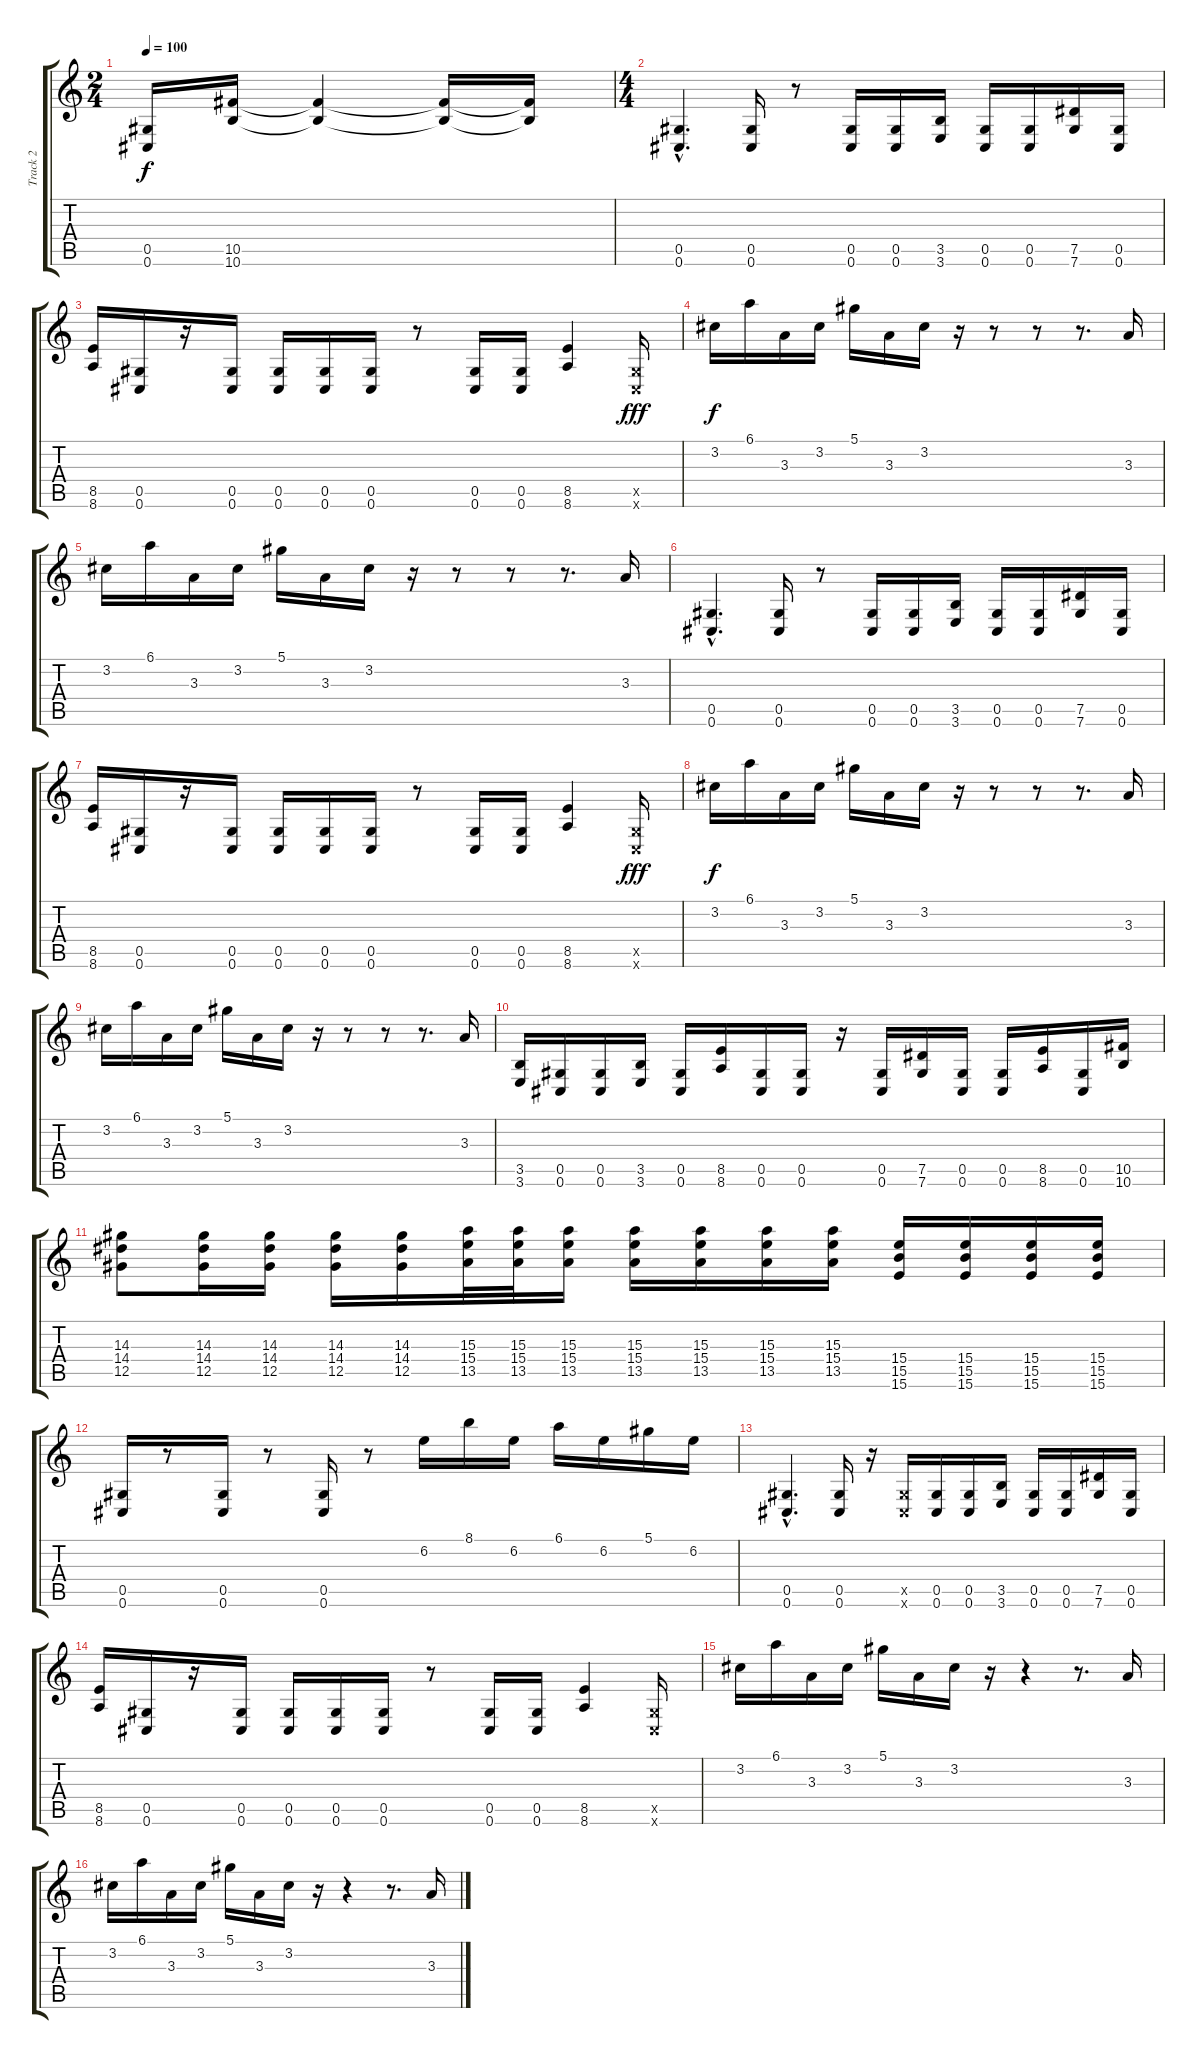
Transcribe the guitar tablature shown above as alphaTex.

\track ("Track 2" "Track 2") {instrument distortionguitar}
\staff {score tabs}
\tuning (Eb4 Bb3 Gb3 Db3 Ab2 Db2) {hide}
\ts (2 4)
\tempo 100
\clef g2
\ks c
(0.5 0.6).16{dy f} (10.5 10.6).16 (10.5{t} 10.6{t}).4 (10.5{t} 10.6{t}).16 (10.5{t} 10.6{t}).16 |
\ts (4 4)
(0.5{hac} 0.6{hac}).4{d} (0.5 0.6).16 r.8 (0.5 0.6).16 (0.5 0.6).16 (3.5 3.6).16 (0.5 0.6).16 (0.5 0.6).16 (7.5 7.6).16 (0.5 0.6).16 |
(8.5 8.6).16 (0.5 0.6).16 r.16 (0.5 0.6).16 (0.5 0.6).16 (0.5 0.6).16 (0.5 0.6).16 r.8 (0.5 0.6).16 (0.5 0.6).16 (8.5 8.6).4 (0.5{x} 0.6{x}).16{dy fff} |
3.2.16{dy f} 6.1.16 3.3.16 3.2.16 5.1.16 3.3.16 3.2.16 r.16 r.8 r.8 r.8{d} 3.3.16 |
3.2.16 6.1.16 3.3.16 3.2.16 5.1.16 3.3.16 3.2.16 r.16 r.8 r.8 r.8{d} 3.3.16 |
(0.5{hac} 0.6{hac}).4{d} (0.5 0.6).16 r.8 (0.5 0.6).16 (0.5 0.6).16 (3.5 3.6).16 (0.5 0.6).16 (0.5 0.6).16 (7.5 7.6).16 (0.5 0.6).16 |
(8.5 8.6).16 (0.5 0.6).16 r.16 (0.5 0.6).16 (0.5 0.6).16 (0.5 0.6).16 (0.5 0.6).16 r.8 (0.5 0.6).16 (0.5 0.6).16 (8.5 8.6).4 (0.5{x} 0.6{x}).16{dy fff} |
3.2.16{dy f} 6.1.16 3.3.16 3.2.16 5.1.16 3.3.16 3.2.16 r.16 r.8 r.8 r.8{d} 3.3.16 |
3.2.16 6.1.16 3.3.16 3.2.16 5.1.16 3.3.16 3.2.16 r.16 r.8 r.8 r.8{d} 3.3.16 |
(3.5 3.6).16 (0.5 0.6).16 (0.5 0.6).16 (3.5 3.6).16 (0.5 0.6).16 (8.5 8.6).16 (0.5 0.6).16 (0.5 0.6).16 r.16 (0.5 0.6).16 (7.5 7.6).16 (0.5 0.6).16 (0.5 0.6).16 (8.5 8.6).16 (0.5 0.6).16 (10.5 10.6).16 |
(14.3 14.4 12.5).8 (14.3 14.4 12.5).16 (14.3 14.4 12.5).16 (14.3 14.4 12.5).16 (14.3 14.4 12.5).16 (15.3 15.4 13.5).32 (15.3 15.4 13.5).32 (15.3 15.4 13.5).16 (15.3 15.4 13.5).16 (15.3 15.4 13.5).16 (15.3 15.4 13.5).16 (15.3 15.4 13.5).16 (15.4 15.5 15.6).16 (15.4 15.5 15.6).16 (15.4 15.5 15.6).16 (15.4 15.5 15.6).16 |
(0.5 0.6).16 r.8 (0.5 0.6).16 r.8 (0.5 0.6).16 r.8 6.2.16 8.1.16 6.2.16 6.1.16 6.2.16 5.1.16 6.2.16 |
(0.5{hac} 0.6{hac}).4{d} (0.5 0.6).16 r.16 (0.5{x} 0.6{x}).16 (0.5 0.6).16 (0.5 0.6).16 (3.5 3.6).16 (0.5 0.6).16 (0.5 0.6).16 (7.5 7.6).16 (0.5 0.6).16 |
(8.5 8.6).16 (0.5 0.6).16 r.16 (0.5 0.6).16 (0.5 0.6).16 (0.5 0.6).16 (0.5 0.6).16 r.8 (0.5 0.6).16 (0.5 0.6).16 (8.5 8.6).4 (0.5{x} 0.6{x}).16 |
3.2.16 6.1.16 3.3.16 3.2.16 5.1.16 3.3.16 3.2.16 r.16 r.4 r.8{d} 3.3.16 |
3.2.16 6.1.16 3.3.16 3.2.16 5.1.16 3.3.16 3.2.16 r.16 r.4 r.8{d} 3.3.16
